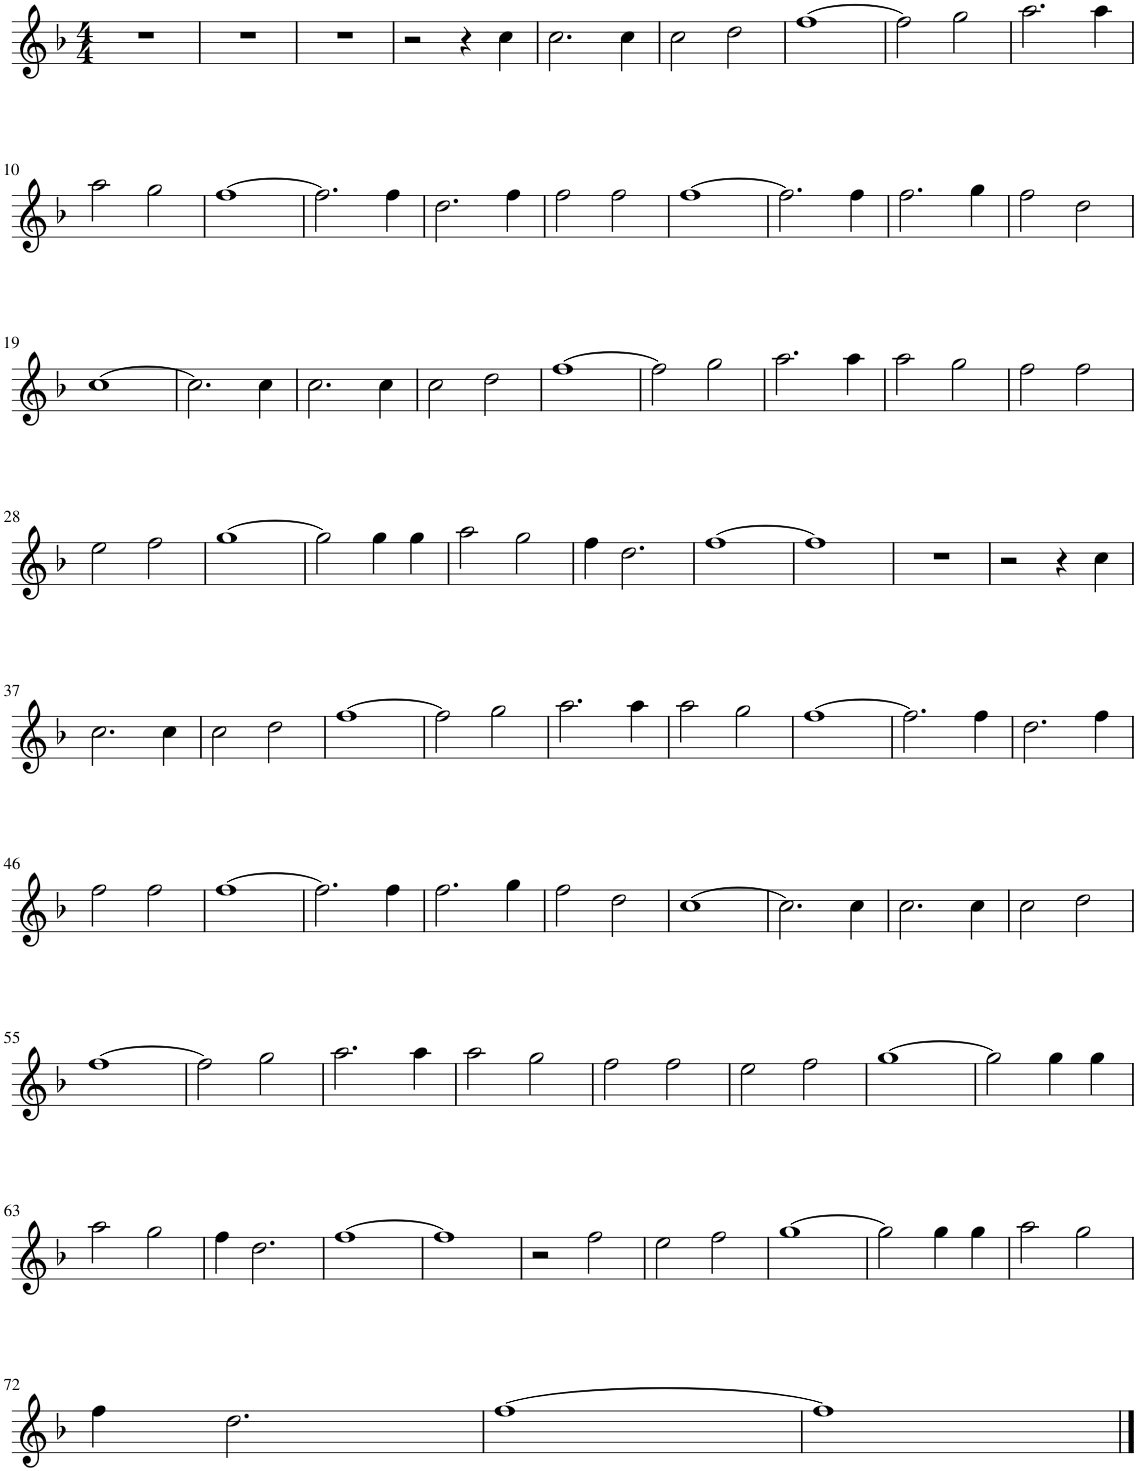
**kern
*part1
*staff1
*I"Flute, Flute
*clefG2
*k[b-]
*M4/4
=1
1r
=2
1r
=3
1r
=4
2r
4r
4cc\
=5
2.cc\
4cc\
=6
2cc\
2dd\
=7
[1ff
=8
2ff\]
2gg\
=9
2.aa\
4aa\
!!LO:LB:g=z
=10
2aa\
2gg\
=11
[1ff
=12
2.ff\]
4ff\
=13
2.dd\
4ff\
=14
2ff\
2ff\
=15
[1ff
=16
2.ff\]
4ff\
=17
2.ff\
4gg\
=18
2ff\
2dd\
!!LO:LB:g=z
=19
[1cc
=20
2.cc\]
4cc\
=21
2.cc\
4cc\
=22
2cc\
2dd\
=23
[1ff
=24
2ff\]
2gg\
=25
2.aa\
4aa\
=26
2aa\
2gg\
=27
2ff\
2ff\
!!LO:LB:g=z
=28
2ee\
2ff\
=29
[1gg
=30
2gg\]
4gg\
4gg\
=31
2aa\
2gg\
=32
4ff\
2.dd\
=33
[1ff
=34
1ff]
=35
1r
=36
2r
4r
4cc\
!!LO:LB:g=z
=37
2.cc\
4cc\
=38
2cc\
2dd\
=39
[1ff
=40
2ff\]
2gg\
=41
2.aa\
4aa\
=42
2aa\
2gg\
=43
[1ff
=44
2.ff\]
4ff\
=45
2.dd\
4ff\
!!LO:LB:g=z
=46
2ff\
2ff\
=47
[1ff
=48
2.ff\]
4ff\
=49
2.ff\
4gg\
=50
2ff\
2dd\
=51
[1cc
=52
2.cc\]
4cc\
=53
2.cc\
4cc\
=54
2cc\
2dd\
!!LO:LB:g=z
=55
[1ff
=56
2ff\]
2gg\
=57
2.aa\
4aa\
=58
2aa\
2gg\
=59
2ff\
2ff\
=60
2ee\
2ff\
=61
[1gg
=62
2gg\]
4gg\
4gg\
!!LO:LB:g=z
=63
2aa\
2gg\
=64
4ff\
2.dd\
=65
[1ff
=66
1ff]
=67
2r
2ff\
=68
2ee\
2ff\
=69
[1gg
=70
2gg\]
4gg\
4gg\
=71
2aa\
2gg\
!!LO:LB:g=z
=72
4ff\
2.dd\
=73
[1ff
=74
1ff]
==
*-
